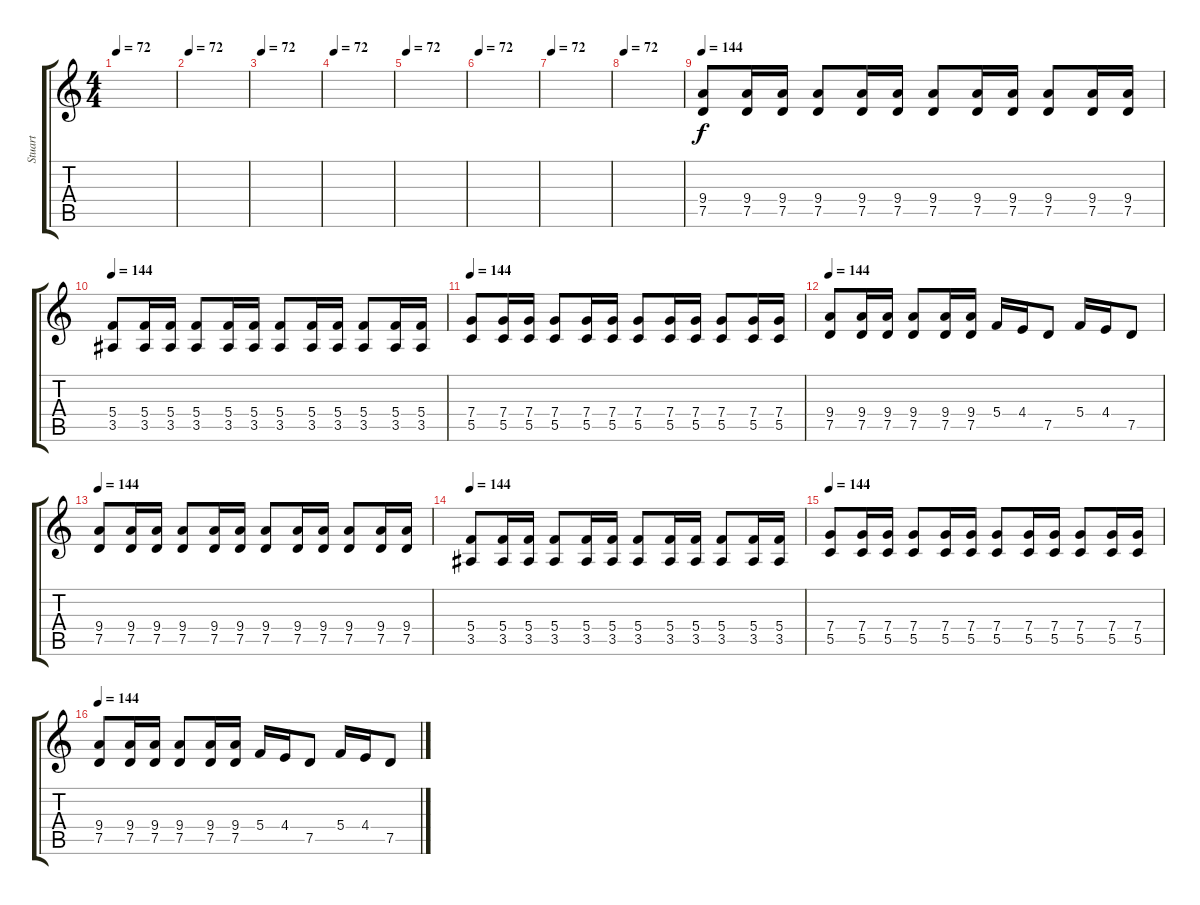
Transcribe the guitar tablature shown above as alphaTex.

\track ("Stuart" "Stuart") {instrument distortionguitar}
\staff {score tabs}
\tuning (D4 A3 F3 C3 G2 D2) {hide}
\ts (4 4)
\tempo 72
\clef g2
\ks c
|
\tempo 72
|
\tempo 72
|
\tempo 72
|
\tempo 72
|
\tempo 72
|
\tempo 72
|
\tempo 72
|
\tempo 144
(9.4 7.5).8 (9.4 7.5).16 (9.4 7.5).16 (9.4 7.5).8 (9.4 7.5).16 (9.4 7.5).16 (9.4 7.5).8 (9.4 7.5).16 (9.4 7.5).16 (9.4 7.5).8 (9.4 7.5).16 (9.4 7.5).16 |
\tempo 144
(5.4 3.5).8 (5.4 3.5).16 (5.4 3.5).16 (5.4 3.5).8 (5.4 3.5).16 (5.4 3.5).16 (5.4 3.5).8 (5.4 3.5).16 (5.4 3.5).16 (5.4 3.5).8 (5.4 3.5).16 (5.4 3.5).16 |
\tempo 144
(7.4 5.5).8 (7.4 5.5).16 (7.4 5.5).16 (7.4 5.5).8 (7.4 5.5).16 (7.4 5.5).16 (7.4 5.5).8 (7.4 5.5).16 (7.4 5.5).16 (7.4 5.5).8 (7.4 5.5).16 (7.4 5.5).16 |
\tempo 144
(9.4 7.5).8 (9.4 7.5).16 (9.4 7.5).16 (9.4 7.5).8 (9.4 7.5).16 (9.4 7.5).16 5.4.16 4.4.16 7.5.8 5.4.16 4.4.16 7.5.8 |
\tempo 144
(9.4 7.5).8 (9.4 7.5).16 (9.4 7.5).16 (9.4 7.5).8 (9.4 7.5).16 (9.4 7.5).16 (9.4 7.5).8 (9.4 7.5).16 (9.4 7.5).16 (9.4 7.5).8 (9.4 7.5).16 (9.4 7.5).16 |
\tempo 144
(5.4 3.5).8 (5.4 3.5).16 (5.4 3.5).16 (5.4 3.5).8 (5.4 3.5).16 (5.4 3.5).16 (5.4 3.5).8 (5.4 3.5).16 (5.4 3.5).16 (5.4 3.5).8 (5.4 3.5).16 (5.4 3.5).16 |
\tempo 144
(7.4 5.5).8 (7.4 5.5).16 (7.4 5.5).16 (7.4 5.5).8 (7.4 5.5).16 (7.4 5.5).16 (7.4 5.5).8 (7.4 5.5).16 (7.4 5.5).16 (7.4 5.5).8 (7.4 5.5).16 (7.4 5.5).16 |
\tempo 144
(9.4 7.5).8 (9.4 7.5).16 (9.4 7.5).16 (9.4 7.5).8 (9.4 7.5).16 (9.4 7.5).16 5.4.16 4.4.16 7.5.8 5.4.16 4.4.16 7.5.8
